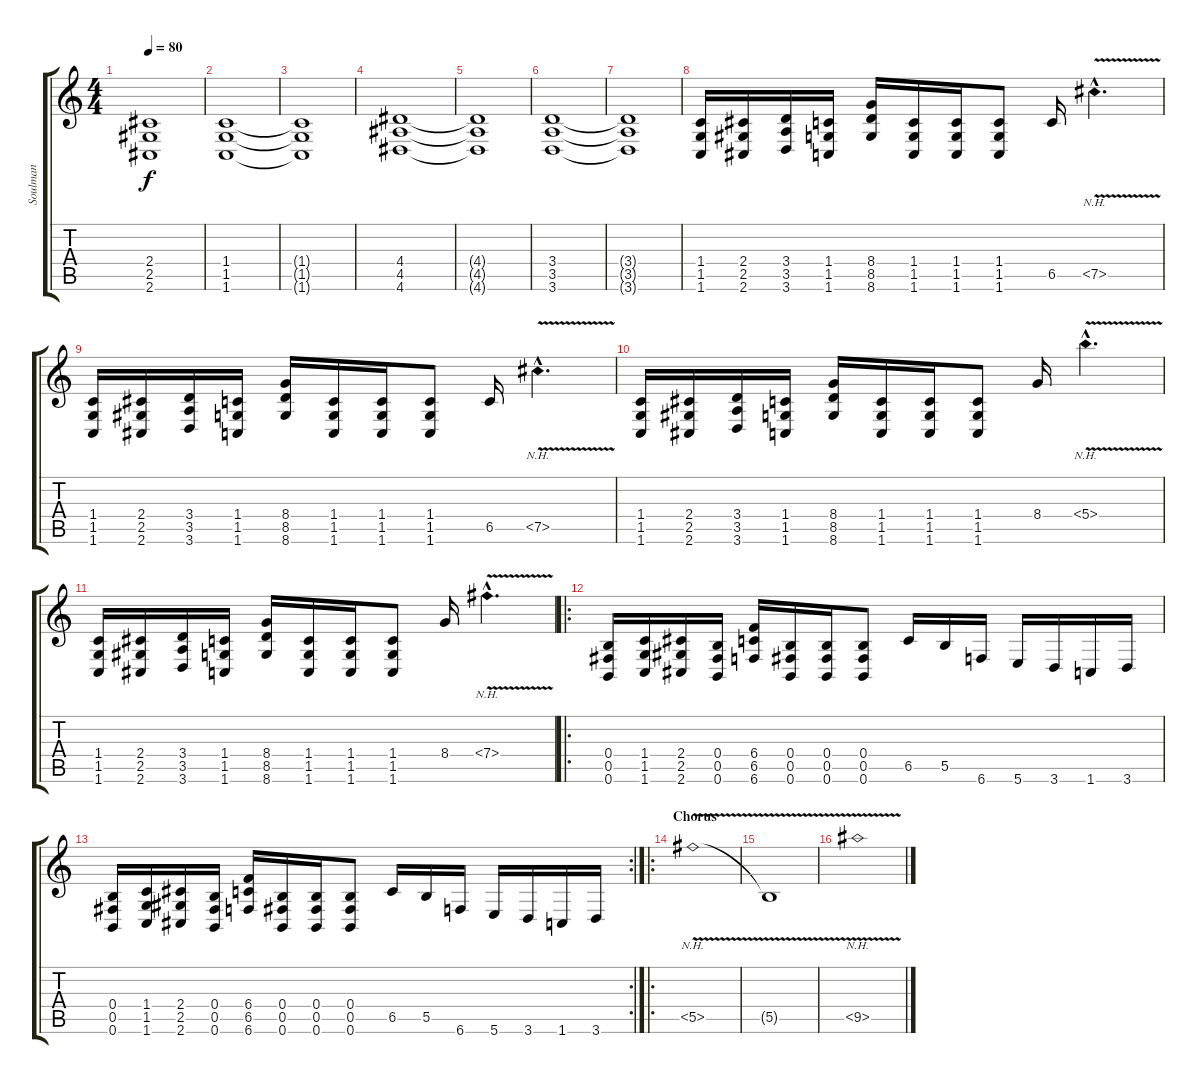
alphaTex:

\track ("Soulman" "Soulman") {instrument distortionguitar}
\staff {score tabs}
\tuning (Db4 Ab3 E3 B2 Gb2 B1) {hide}
\ts (4 4)
\tempo 80
\clef g2
\ks c
(2.4{t} 2.5{t} 2.6{t}).1{dy f} |
(1.4 1.5 1.6).1 |
(1.4{t} 1.5{t} 1.6{t}).1 |
(4.4 4.5 4.6).1 |
(4.4{t} 4.5{t} 4.6{t}).1 |
(3.4 3.5 3.6).1 |
(3.4{t} 3.5{t} 3.6{t}).1 |
(1.4 1.5 1.6).16 (2.4 2.5 2.6).16 (3.4 3.5 3.6).16 (1.4 1.5 1.6).16 (8.4 8.5 8.6).16 (1.4 1.5 1.6).16 (1.4 1.5 1.6).16 (1.4 1.5 1.6).8 6.5.16 7.5{nh v hac}.4{d} |
(1.4 1.5 1.6).16 (2.4 2.5 2.6).16 (3.4 3.5 3.6).16 (1.4 1.5 1.6).16 (8.4 8.5 8.6).16 (1.4 1.5 1.6).16 (1.4 1.5 1.6).16 (1.4 1.5 1.6).8 6.5.16 7.5{nh v hac}.4{d} |
(1.4 1.5 1.6).16 (2.4 2.5 2.6).16 (3.4 3.5 3.6).16 (1.4 1.5 1.6).16 (8.4 8.5 8.6).16 (1.4 1.5 1.6).16 (1.4 1.5 1.6).16 (1.4 1.5 1.6).8 8.4.16 5.4{nh v hac}.4{d} |
(1.4 1.5 1.6).16 (2.4 2.5 2.6).16 (3.4 3.5 3.6).16 (1.4 1.5 1.6).16 (8.4 8.5 8.6).16 (1.4 1.5 1.6).16 (1.4 1.5 1.6).16 (1.4 1.5 1.6).8 8.4.16 7.4{nh v hac}.4{d} |
\ro
(0.4 0.5 0.6).16 (1.4 1.5 1.6).16 (2.4 2.5 2.6).16 (0.4 0.5 0.6).16 (6.4 6.5 6.6).16 (0.4 0.5 0.6).16 (0.4 0.5 0.6).16 (0.4 0.5 0.6).8 6.5.16 5.5.16 6.6.16 5.6.16 3.6.16 1.6.16 3.6.16 |
\rc 2
(0.4 0.5 0.6).16 (1.4 1.5 1.6).16 (2.4 2.5 2.6).16 (0.4 0.5 0.6).16 (6.4 6.5 6.6).16 (0.4 0.5 0.6).16 (0.4 0.5 0.6).16 (0.4 0.5 0.6).8 6.5.16 5.5.16 6.6.16 5.6.16 3.6.16 1.6.16 3.6.16 |
\ro
\section ("" "Chorus")
5.5{nh v}.1 |
5.5{t}.1 |
9.5{nh v}.1
